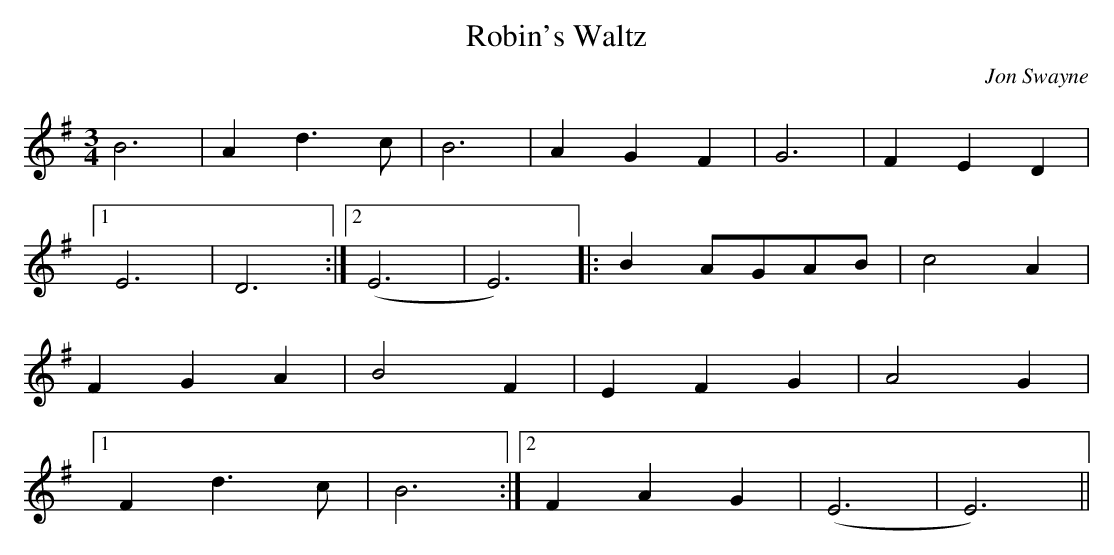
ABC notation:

X:1
T:Robin's Waltz
M:3/4
L:1/4
C:Jon Swayne
K:G
B3 | Ad>c | B3 | AGF | G3 | FED |1
E3 | D3 :|2 (E3 | E3) |: B A/G/A/B/ | c2 A |
FGA | B2 F | EFG | A2 G |1
Fd>c | B3:|2 FAG | (E3 | E3) ||
